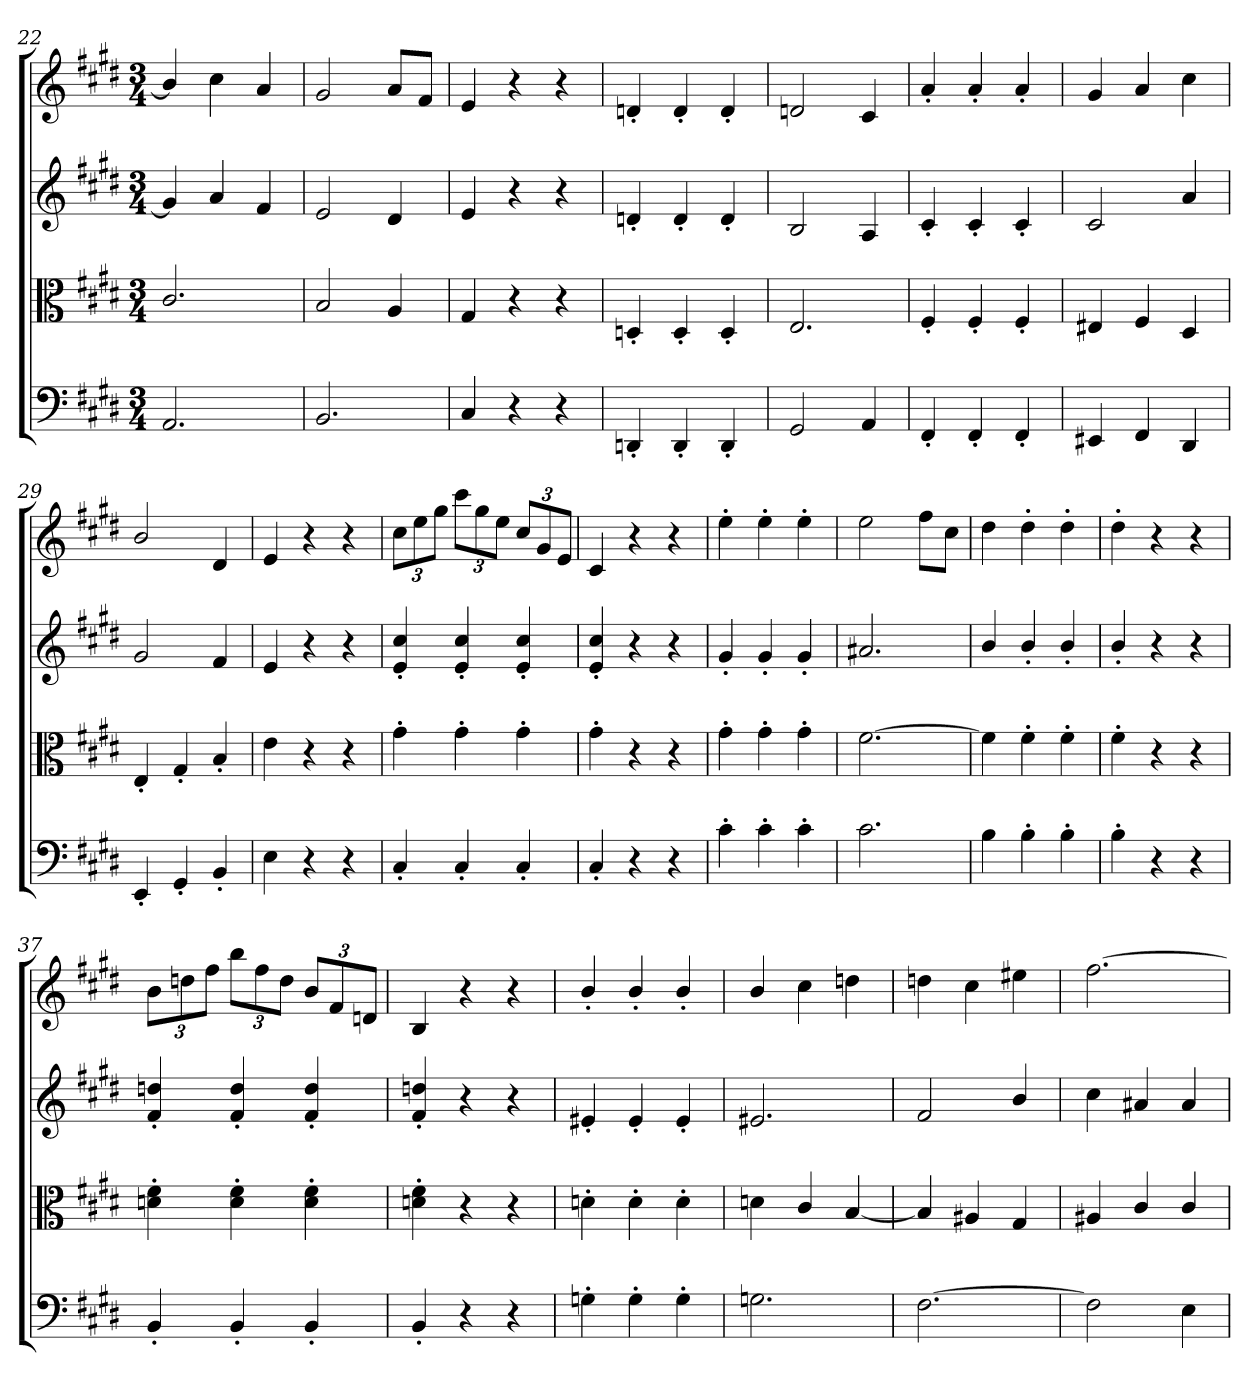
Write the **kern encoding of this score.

**kern	**kern	**kern	**kern
*part4	*part3	*part2	*part1
*staff4	*staff3	*staff2	*staff1
*clefF4	*clefC3	*clefG2	*clefG2
*k[f#c#g#d#]	*k[f#c#g#d#]	*k[f#c#g#d#]	*k[f#c#g#d#]
*E:	*E:	*E:	*E:
*M3/4	*M3/4	*M3/4	*M3/4
=22	=22	=22	=22
2.AA/	2.c#/	4g#/]	4b/]
.	.	4a/	4cc#\
.	.	4f#/	4a/
=23	=23	=23	=23
2.BB/	2B/	2e/	2g#/
.	4A/	4d#/	8a/L
.	.	.	8f#/J
=24	=24	=24	=24
4C#/	4G#/	4e/	4e/
4r	4r	4r	4r
4r	4r	4r	4r
=25	=25	=25	=25
4DDn'/	4Dn'/	4dn'/	4dn'/
4DD'/	4D'/	4d'/	4d'/
4DD'/	4D'/	4d'/	4d'/
=26	=26	=26	=26
2GG#/	2.E/	2B/	2dn/
4AA/	.	4A/	4c#/
=27	=27	=27	=27
4FF#'/	4F#'/	4c#'/	4a'/
4FF#'/	4F#'/	4c#'/	4a'/
4FF#'/	4F#'/	4c#'/	4a'/
=28	=28	=28	=28
4EE#X/	4E#X/	2c#/	4g#/
4FF#/	4F#/	.	4a/
4DD#/	4D#/	4a/	4cc#\
=29	=29	=29	=29
4EE'/	4E'/	2g#/	2b/
4GG#'/	4G#'/	.	.
4BB'/	4B'/	4f#/	4d#/
=30	=30	=30	=30
4E\	4e\	4e/	4e/
4r	4r	4r	4r
4r	4r	4r	4r
=31	=31	=31	=31
4C#'/	4g#'\	4e'/ 4cc#'/	12cc#\L
.	.	.	12ee\
.	.	.	12gg#\J
4C#'/	4g#'\	4e'/ 4cc#'/	12ccc#\L
.	.	.	12gg#\
.	.	.	12ee\J
4C#'/	4g#'\	4e'/ 4cc#'/	12cc#/L
.	.	.	12g#/
.	.	.	12e/J
=32	=32	=32	=32
4C#'/	4g#'\	4e'/ 4cc#'/	4c#/
4r	4r	4r	4r
4r	4r	4r	4r
=33	=33	=33	=33
4c#'\	4g#'\	4g#'/	4ee'\
4c#'\	4g#'\	4g#'/	4ee'\
4c#'\	4g#'\	4g#'/	4ee'\
=34	=34	=34	=34
2.c#\	[2.f#\	2.a#X/	2ee\
.	.	.	8ff#\L
.	.	.	8cc#\J
=35	=35	=35	=35
4B\	4f#\]	4b/	4dd#\
4B'\	4f#'\	4b'/	4dd#'\
4B'\	4f#'\	4b'/	4dd#'\
=36	=36	=36	=36
4B'\	4f#'\	4b'/	4dd#'\
4r	4r	4r	4r
4r	4r	4r	4r
=37	=37	=37	=37
4BB'/	4dn'\ 4f#'\	4f#'/ 4ddn'/	12b\L
.	.	.	12ddn\
.	.	.	12ff#\J
4BB'/	4d'\ 4f#'\	4f#'/ 4dd'/	12bb\L
.	.	.	12ff#\
.	.	.	12dd\J
4BB'/	4d'\ 4f#'\	4f#'/ 4dd'/	12b/L
.	.	.	12f#/
.	.	.	12dn/J
=38	=38	=38	=38
4BB'/	4dn'\ 4f#'\	4f#'/ 4ddn'/	4B/
4r	4r	4r	4r
4r	4r	4r	4r
=39	=39	=39	=39
4Gn'\	4dn'\	4e#X'/	4b'/
4G'\	4d'\	4e#'/	4b'/
4G'\	4d'\	4e#'/	4b'/
=40	=40	=40	=40
2.Gn\	4dn\	2.e#X/	4b/
.	4c#/	.	4cc#\
.	[4B/	.	4ddn\
=41	=41	=41	=41
[2.F#\	4B/]	2f#/	4ddn\
.	4A#X/	.	4cc#\
.	4G#/	4b/	4ee#X\
=42	=42	=42	=42
2F#\]	4A#X/	4cc#\	[2.ff#\
.	4c#/	4a#X/	.
4E\	4c#/	4a#/	.
=	=	=	=
*-	*-	*-	*-
